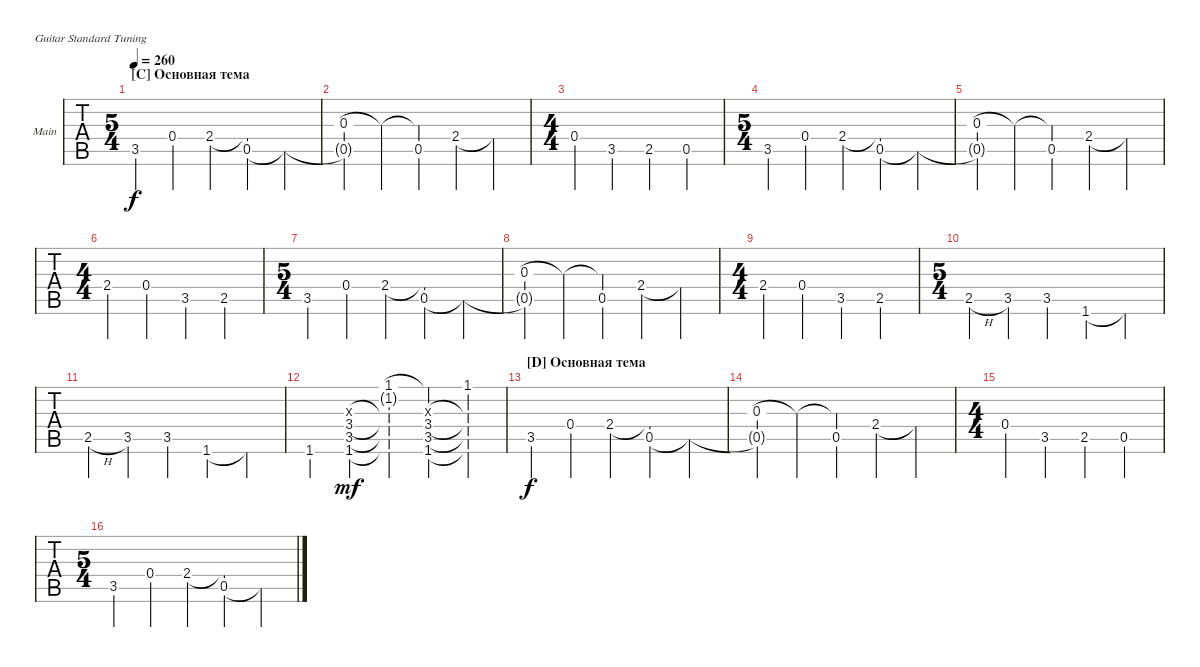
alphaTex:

\defaultSystemsLayout 4
\bracketExtendMode groupsimilarinstruments
\firstSystemTrackNameOrientation horizontal
\otherSystemsTrackNameOrientation horizontal
\track ("First Guitar " "Main") {instrument acousticguitarsteel}
\staff {tabs}
\tuning (E4 B3 G3 D3 A2 E2)
\ts (5 4)
\section ("C" "Основная тема")
\tempo 260
\clef g2
\ks c
3.5.4{dy f} 0.4.4 2.4.4 (2.4{t} 0.5).4 0.5{t}.4 |
(0.3 0.5{t}).4 0.3{t}.4 (0.3{t} 0.5).4 2.4.4 2.4{t}.4 |
\ts (4 4)
0.4.4 3.5.4 2.5.4 0.5.4 |
\ts (5 4)
3.5.4 0.4.4 2.4.4 (2.4{t} 0.5).4 0.5{t}.4 |
(0.3 0.5{t}).4 0.3{t}.4 (0.3{t} 0.5).4 2.4.4 2.4{t}.4 |
\ts (4 4)
2.4.4 0.4.4 3.5.4 2.5.4 |
\ts (5 4)
3.5.4 0.4.4 2.4.4 (2.4{t} 0.5).4 0.5{t}.4 |
(0.3 0.5{t}).4 0.3{t}.4 (0.3{t} 0.5).4 2.4.4 2.4{t}.4 |
\ts (4 4)
2.4.4 0.4.4 3.5.4 2.5.4 |
\ts (5 4)
2.5{h}.4 3.5.4 3.5.4 1.6.4 1.6{t}.4 |
2.5{h}.4 3.5.4 3.5.4 1.6.4 1.6{t}.4 |
1.6.4 (1.6 3.5 3.4 2.3{x}).4{dy mf} (2.3{x t} 1.1 1.2{g} 1.6{t} 3.5{t} 3.4{t}).4 (1.6 3.5 3.4 2.3{x} 1.1{t}).4 (1.1 1.6{t} 3.5{t} 3.4{t} 2.3{x t}).4 |
\section ("D" "Основная тема")
3.5.4{dy f} 0.4.4 2.4.4 (2.4{t} 0.5).4 0.5{t}.4 |
(0.3 0.5{t}).4 0.3{t}.4 (0.3{t} 0.5).4 2.4.4 2.4{t}.4 |
\ts (4 4)
0.4.4 3.5.4 2.5.4 0.5.4 |
\ts (5 4)
3.5.4 0.4.4 2.4.4 (2.4{t} 0.5).4 0.5{t}.4
